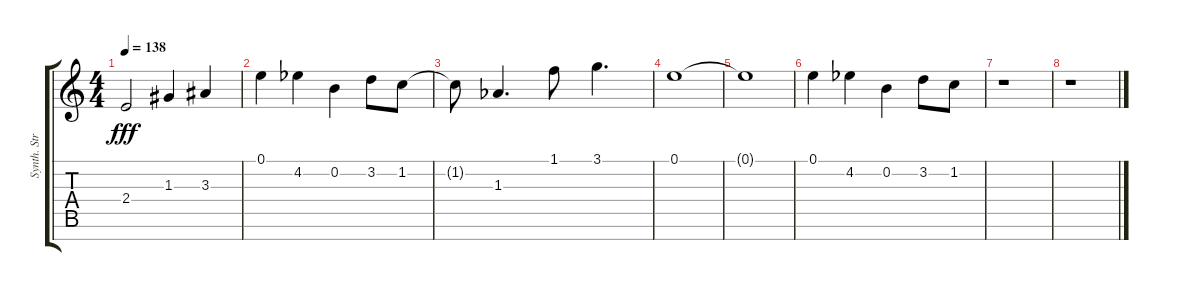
\track ("Synth. Strings I" "Synth. Str") {instrument stringensemble1}
\staff {score tabs}
\tuning (E5 B4 G4 D4 A3 E3 B2) {hide}
\ts (4 4)
\tempo 138
\clef g2
\ks c
2.4{t}.2{dy fff} 1.3.4 3.3.4 |
0.1.4 4.2{acc b}.4 0.2.4 3.2.8 1.2.8 |
1.2{t}.8 1.3{acc b}.4{d} 1.1.8 3.1.4{d} |
0.1.1 |
0.1{t}.1 |
0.1.4 4.2{acc b}.4 0.2.4 3.2.8 1.2.8 |
r.1 |
r.1
